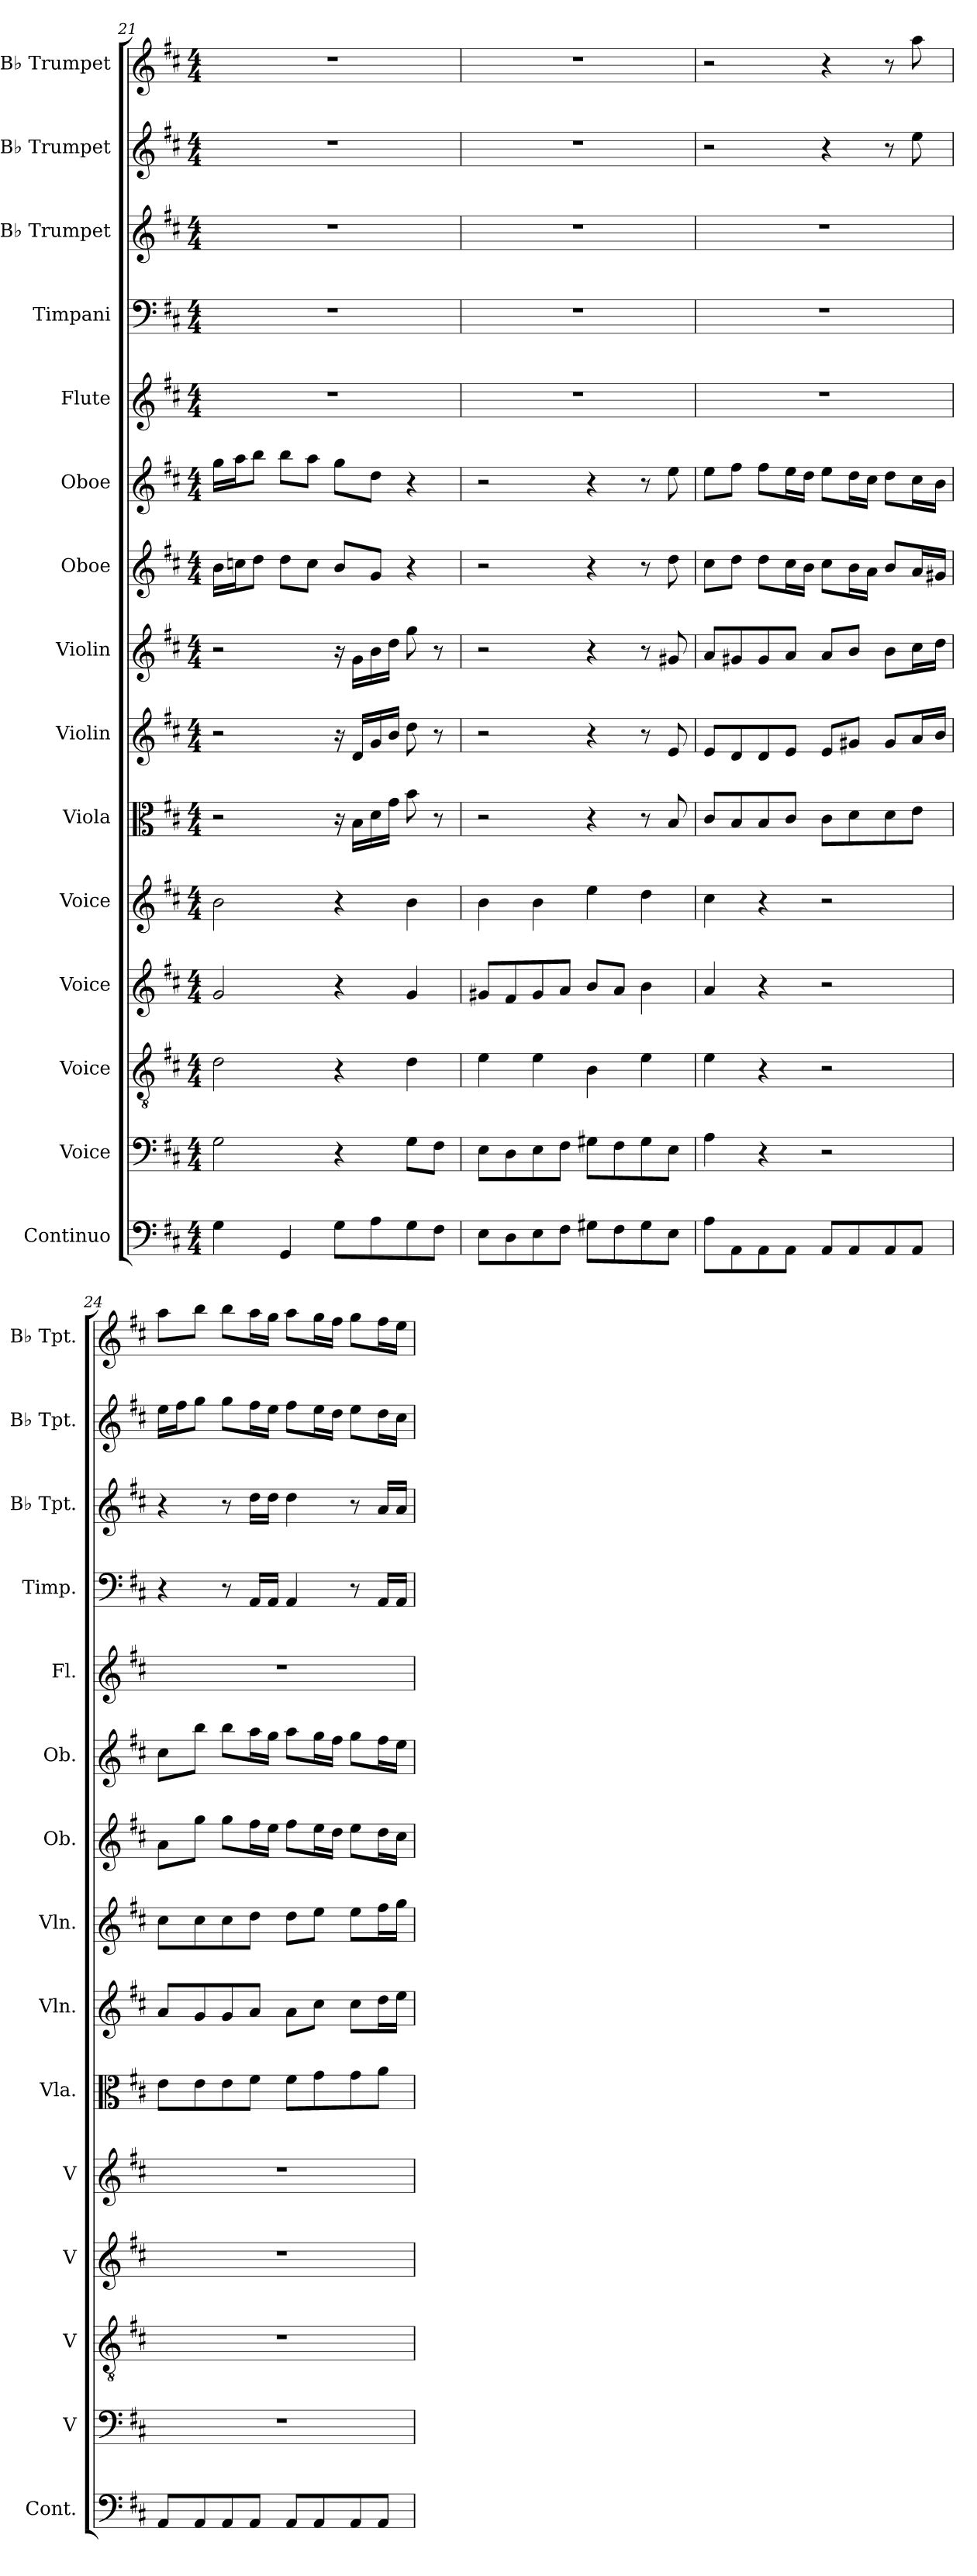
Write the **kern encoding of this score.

**kern	**kern	**kern	**kern	**kern	**kern	**kern	**kern	**kern	**kern	**kern	**kern	**kern	**kern	**kern
*part15	*part14	*part13	*part12	*part11	*part10	*part9	*part8	*part7	*part6	*part5	*part4	*part3	*part2	*part1
*staff15	*staff14	*staff13	*staff12	*staff11	*staff10	*staff9	*staff8	*staff7	*staff6	*staff5	*staff4	*staff3	*staff2	*staff1
*I"Continuo	*I"Voice	*I"Voice	*I"Voice	*I"Voice	*I"Viola	*I"Violin	*I"Violin	*I"Oboe	*I"Oboe	*I"Flute	*I"Timpani	*I"B♭ Trumpet	*I"B♭ Trumpet	*I"B♭ Trumpet
*I'Cont.	*I'V	*I'V	*I'V	*I'V	*I'Vla.	*I'Vln.	*I'Vln.	*I'Ob.	*I'Ob.	*I'Fl.	*I'Timp.	*I'B♭ Tpt.	*I'B♭ Tpt.	*I'B♭ Tpt.
*clefF4	*clefF4	*clefGv2	*clefG2	*clefG2	*clefC3	*clefG2	*clefG2	*clefG2	*clefG2	*clefG2	*clefF4	*clefG2	*clefG2	*clefG2
*	*	*	*	*	*	*	*	*	*	*	*	*ITrd1c2	*ITrd1c2	*ITrd1c2
*k[f#c#]	*k[f#c#]	*k[f#c#]	*k[f#c#]	*k[f#c#]	*k[f#c#]	*k[f#c#]	*k[f#c#]	*k[f#c#]	*k[f#c#]	*k[f#c#]	*k[f#c#]	*k[]	*k[]	*k[]
*M4/4	*M4/4	*M4/4	*M4/4	*M4/4	*M4/4	*M4/4	*M4/4	*M4/4	*M4/4	*M4/4	*M4/4	*M4/4	*M4/4	*M4/4
=21	=21	=21	=21	=21	=21	=21	=21	=21	=21	=21	=21	=21	=21	=21
4G	2G	2d	2g	2b	2r	2r	2r	16bLL	16ggLL	1r	1r	1r	1r	1r
.	.	.	.	.	.	.	.	16ccnJ	16aaJ	.	.	.	.	.
.	.	.	.	.	.	.	.	8ddJ	8bbJ	.	.	.	.	.
4GG	.	.	.	.	.	.	.	8ddL	8bbL	.	.	.	.	.
.	.	.	.	.	.	.	.	8ccJ	8aaJ	.	.	.	.	.
8GL	4r	4r	4r	4r	16r	16r	16r	8bL	8ggL	.	.	.	.	.
.	.	.	.	.	16BLL	16dLL	16gLL	.	.	.	.	.	.	.
8A	.	.	.	.	16d	16g	16b	8gJ	8ddJ	.	.	.	.	.
.	.	.	.	.	16gJJ	16bJJ	16ddJJ	.	.	.	.	.	.	.
8G	8GL	4d	4g	4b	8b	8dd	8gg	4r	4r	.	.	.	.	.
8F#J	8F#J	.	.	.	8r	8r	8r	.	.	.	.	.	.	.
=22	=22	=22	=22	=22	=22	=22	=22	=22	=22	=22	=22	=22	=22	=22
8EL	8EL	4e	8g#XL	4b	2r	2r	2r	2r	2r	1r	1r	1r	1r	1r
8D	8D	.	8f#	.	.	.	.	.	.	.	.	.	.	.
8E	8E	4e	8g#	4b	.	.	.	.	.	.	.	.	.	.
8F#J	8F#J	.	8aJ	.	.	.	.	.	.	.	.	.	.	.
8G#XL	8G#XL	4B	8bL	4ee	4r	4r	4r	4r	4r	.	.	.	.	.
8F#	8F#	.	8aJ	.	.	.	.	.	.	.	.	.	.	.
8G#	8G#	4e	4b	4dd	8r	8r	8r	8r	8r	.	.	.	.	.
8EJ	8EJ	.	.	.	8B	8e	8g#X	8dd	8ee	.	.	.	.	.
=23	=23	=23	=23	=23	=23	=23	=23	=23	=23	=23	=23	=23	=23	=23
8AL	4A	4e	4a	4cc#	8c#L	8eL	8aL	8cc#L	8eeL	1r	1r	1r	2r	2r
8AA	.	.	.	.	8B	8d	8g#X	8ddJ	8ff#J	.	.	.	.	.
8AA	4r	4r	4r	4r	8B	8d	8g#	8ddL	8ff#L	.	.	.	.	.
8AAJ	.	.	.	.	8c#J	8eJ	8aJ	16cc#L	16eeL	.	.	.	.	.
.	.	.	.	.	.	.	.	16bJJ	16ddJJ	.	.	.	.	.
8AAL	2r	2r	2r	2r	8c#L	8eL	8aL	8cc#L	8eeL	.	.	.	4r	4r
8AA	.	.	.	.	8d	8g#XJ	8bJ	16bL	16ddL	.	.	.	.	.
.	.	.	.	.	.	.	.	16aJJ	16cc#JJ	.	.	.	.	.
8AA	.	.	.	.	8d	8g#L	8bL	8bL	8ddL	.	.	.	8r	8r
8AAJ	.	.	.	.	8eJ	16aL	16cc#L	16aL	16cc#L	.	.	.	8dd	8gg
.	.	.	.	.	.	16bJJ	16ddJJ	16g#XJJ	16bJJ	.	.	.	.	.
=24	=24	=24	=24	=24	=24	=24	=24	=24	=24	=24	=24	=24	=24	=24
8AAL	1r	1r	1r	1r	8eL	8aL	8cc#L	8aL	8cc#L	1r	4r	4r	16ddLL	8ggL
.	.	.	.	.	.	.	.	.	.	.	.	.	16eeJ	.
8AA	.	.	.	.	8e	8g	8cc#	8ggJ	8bbJ	.	.	.	8ffJ	8aaJ
8AA	.	.	.	.	8e	8g	8cc#	8ggL	8bbL	.	8r	8r	8ffL	8aaL
8AAJ	.	.	.	.	8f#J	8aJ	8ddJ	16ff#L	16aaL	.	16AALL	16ccLL	16eeL	16ggL
.	.	.	.	.	.	.	.	16eeJJ	16ggJJ	.	16AAJJ	16ccJJ	16ddJJ	16ffJJ
8AAL	.	.	.	.	8f#L	8aL	8ddL	8ff#L	8aaL	.	4AA	4cc	8eeL	8ggL
8AA	.	.	.	.	8g	8cc#J	8eeJ	16eeL	16ggL	.	.	.	16ddL	16ffL
.	.	.	.	.	.	.	.	16ddJJ	16ff#JJ	.	.	.	16ccJJ	16eeJJ
8AA	.	.	.	.	8g	8cc#L	8eeL	8eeL	8ggL	.	8r	8r	8ddL	8ffL
8AAJ	.	.	.	.	8aJ	16ddL	16ff#L	16ddL	16ff#L	.	16AALL	16gLL	16ccL	16eeL
.	.	.	.	.	.	16eeJJ	16ggJJ	16cc#JJ	16eeJJ	.	16AAJJ	16gJJ	16bJJ	16ddJJ
=	=	=	=	=	=	=	=	=	=	=	=	=	=	=
*-	*-	*-	*-	*-	*-	*-	*-	*-	*-	*-	*-	*-	*-	*-
